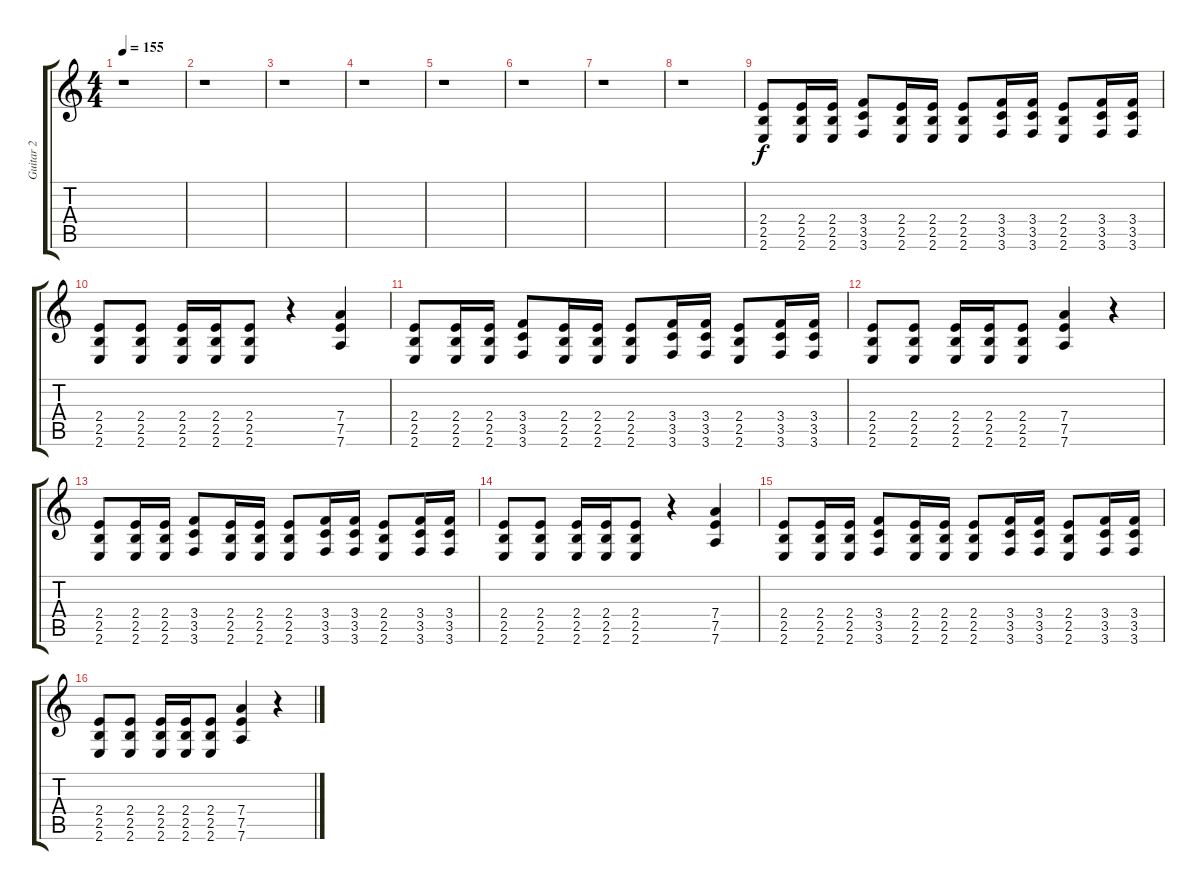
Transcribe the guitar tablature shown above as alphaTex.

\track ("Guitar 2" "Guitar 2") {instrument overdrivenguitar}
\staff {score tabs}
\tuning (E4 B3 G3 D3 A2 D2) {hide}
\ts (4 4)
\tempo 155
\clef g2
\ks c
r.1{dy f} |
r.1 |
r.1 |
r.1 |
r.1 |
r.1 |
r.1 |
r.1 |
(2.4 2.5 2.6).8{balance 16} (2.4 2.5 2.6).16 (2.4 2.5 2.6).16 (3.4 3.5 3.6).8 (2.4 2.5 2.6).16 (2.4 2.5 2.6).16 (2.4 2.5 2.6).8 (3.4 3.5 3.6).16 (3.4 3.5 3.6).16 (2.4 2.5 2.6).8 (3.4 3.5 3.6).16 (3.4 3.5 3.6).16 |
(2.4 2.5 2.6).8 (2.4 2.5 2.6).8 (2.4 2.5 2.6).16 (2.4 2.5 2.6).16 (2.4 2.5 2.6).8 r.4 (7.4 7.5 7.6).4 |
(2.4 2.5 2.6).8 (2.4 2.5 2.6).16 (2.4 2.5 2.6).16 (3.4 3.5 3.6).8 (2.4 2.5 2.6).16 (2.4 2.5 2.6).16 (2.4 2.5 2.6).8 (3.4 3.5 3.6).16 (3.4 3.5 3.6).16 (2.4 2.5 2.6).8 (3.4 3.5 3.6).16 (3.4 3.5 3.6).16 |
(2.4 2.5 2.6).8 (2.4 2.5 2.6).8 (2.4 2.5 2.6).16 (2.4 2.5 2.6).16 (2.4 2.5 2.6).8 (7.4 7.5 7.6).4 r.4 |
(2.4 2.5 2.6).8 (2.4 2.5 2.6).16 (2.4 2.5 2.6).16 (3.4 3.5 3.6).8 (2.4 2.5 2.6).16 (2.4 2.5 2.6).16 (2.4 2.5 2.6).8 (3.4 3.5 3.6).16 (3.4 3.5 3.6).16 (2.4 2.5 2.6).8 (3.4 3.5 3.6).16 (3.4 3.5 3.6).16 |
(2.4 2.5 2.6).8 (2.4 2.5 2.6).8 (2.4 2.5 2.6).16 (2.4 2.5 2.6).16 (2.4 2.5 2.6).8 r.4 (7.4 7.5 7.6).4 |
(2.4 2.5 2.6).8 (2.4 2.5 2.6).16 (2.4 2.5 2.6).16 (3.4 3.5 3.6).8 (2.4 2.5 2.6).16 (2.4 2.5 2.6).16 (2.4 2.5 2.6).8 (3.4 3.5 3.6).16 (3.4 3.5 3.6).16 (2.4 2.5 2.6).8 (3.4 3.5 3.6).16 (3.4 3.5 3.6).16 |
(2.4 2.5 2.6).8 (2.4 2.5 2.6).8 (2.4 2.5 2.6).16 (2.4 2.5 2.6).16 (2.4 2.5 2.6).8 (7.4 7.5 7.6).4 r.4
